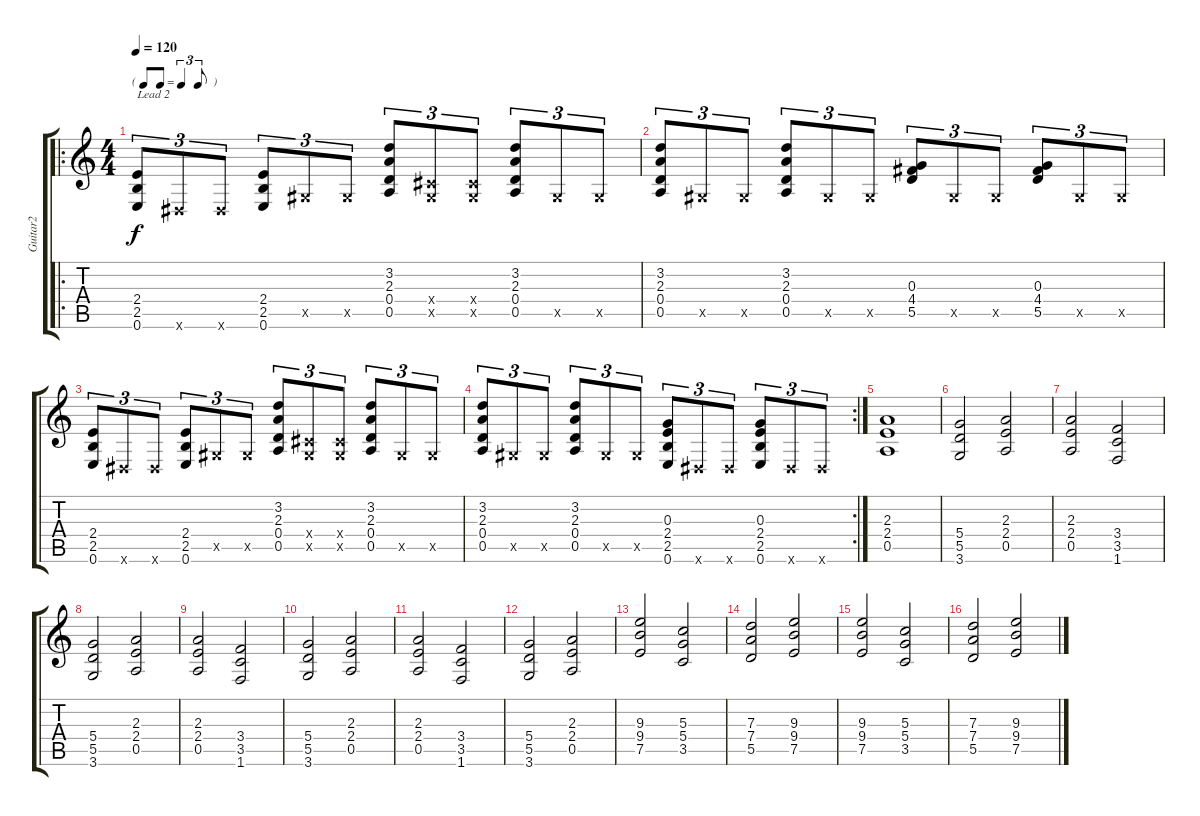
\track ("Guitar2" "Guitar2") {instrument distortionguitar}
\staff {score tabs}
\tuning (E4 B3 G3 D3 A2 E2) {hide}
\ro
\ts (4 4)
\tf triplet8th
\tempo 120
\clef g2
\ks c
(2.4 2.5 0.6).8{tu (3 2) txt "Lead 2" dy f} -1.6{x}.8{tu (3 2)} -1.6{x}.8{tu (3 2)} (2.4 2.5 0.6).8{tu (3 2)} -1.5{x}.8{tu (3 2)} -1.5{x}.8{tu (3 2)} (3.2 2.3 0.4 0.5).8{tu (3 2)} (-1.4{x} -1.5{x}).8{tu (3 2)} (-1.4{x} -1.5{x}).8{tu (3 2)} (3.2 2.3 0.4 0.5).8{tu (3 2)} -1.5{x}.8{tu (3 2)} -1.5{x}.8{tu (3 2)} |
(3.2 2.3 0.4 0.5).8{tu (3 2)} -1.5{x}.8{tu (3 2)} -1.5{x}.8{tu (3 2)} (3.2 2.3 0.4 0.5).8{tu (3 2)} -1.5{x}.8{tu (3 2)} -1.5{x}.8{tu (3 2)} (0.3 4.4 5.5).8{tu (3 2)} -1.5{x}.8{tu (3 2)} -1.5{x}.8{tu (3 2)} (0.3 4.4 5.5).8{tu (3 2)} -1.5{x}.8{tu (3 2)} -1.5{x}.8{tu (3 2)} |
(2.4 2.5 0.6).8{tu (3 2)} -1.6{x}.8{tu (3 2)} -1.6{x}.8{tu (3 2)} (2.4 2.5 0.6).8{tu (3 2)} -1.5{x}.8{tu (3 2)} -1.5{x}.8{tu (3 2)} (3.2 2.3 0.4 0.5).8{tu (3 2)} (-1.4{x} -1.5{x}).8{tu (3 2)} (-1.4{x} -1.5{x}).8{tu (3 2)} (3.2 2.3 0.4 0.5).8{tu (3 2)} -1.5{x}.8{tu (3 2)} -1.5{x}.8{tu (3 2)} |
\rc 2
(3.2 2.3 0.4 0.5).8{tu (3 2)} -1.5{x}.8{tu (3 2)} -1.5{x}.8{tu (3 2)} (3.2 2.3 0.4 0.5).8{tu (3 2)} -1.5{x}.8{tu (3 2)} -1.5{x}.8{tu (3 2)} (0.3 2.4 2.5 0.6).8{tu (3 2)} -1.6{x}.8{tu (3 2)} -1.6{x}.8{tu (3 2)} (0.3 2.4 2.5 0.6).8{tu (3 2)} -1.6{x}.8{tu (3 2)} -1.6{x}.8{tu (3 2)} |
(2.3 2.4 0.5).1 |
(5.4 5.5 3.6).2 (2.3 2.4 0.5).2 |
(2.3 2.4 0.5).2 (3.4 3.5 1.6).2 |
(5.4 5.5 3.6).2 (2.3 2.4 0.5).2 |
(2.3 2.4 0.5).2 (3.4 3.5 1.6).2 |
(5.4 5.5 3.6).2 (2.3 2.4 0.5).2 |
(2.3 2.4 0.5).2 (3.4 3.5 1.6).2 |
(5.4 5.5 3.6).2 (2.3 2.4 0.5).2 |
(9.3 9.4 7.5).2 (5.3 5.4 3.5).2 |
(7.3 7.4 5.5).2 (9.3 9.4 7.5).2 |
(9.3 9.4 7.5).2 (5.3 5.4 3.5).2 |
(7.3 7.4 5.5).2 (9.3 9.4 7.5).2
